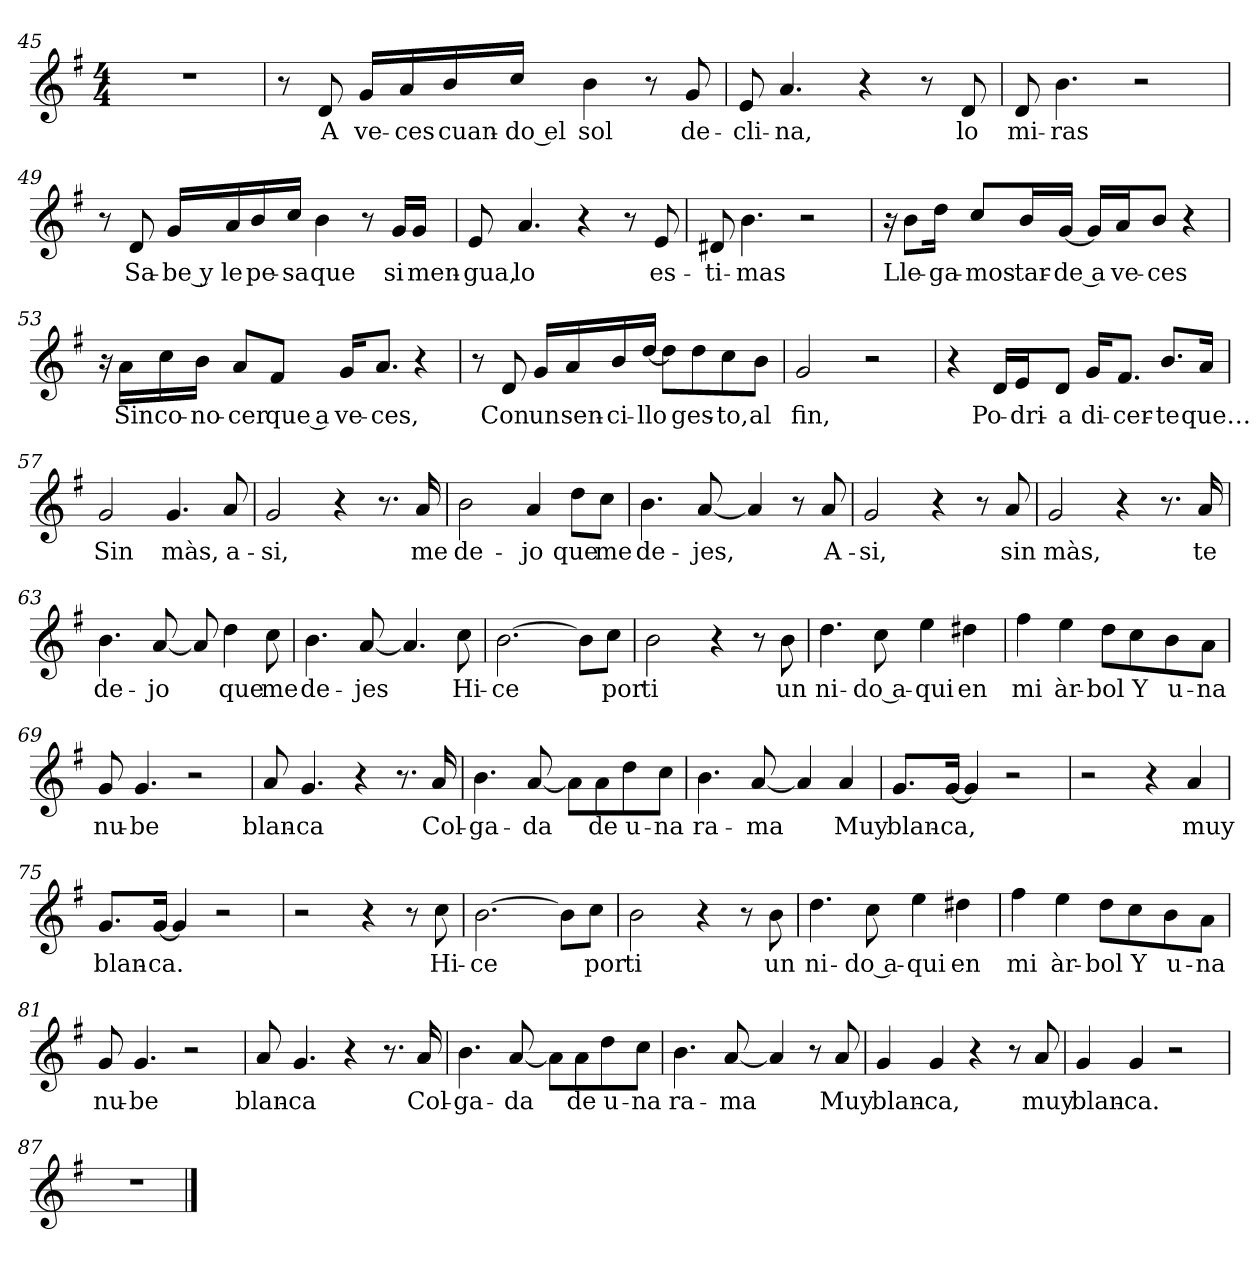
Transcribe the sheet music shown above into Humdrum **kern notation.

**kern	**text
*part1	*part1
*staff1	*staff1
*clefG2	*
*k[f#]	*
*G:	*
*M4/4	*
=45	=45
1r	.
=46	=46
8r	.
!	!LO:LY:b
8d/	A
!	!LO:LY:b
16g/LL	ve-
!	!LO:LY:b
16a/	-ces
!	!LO:LY:b
16b/	cuan-
!	!LO:LY:b
16cc/JJ	-do el
!	!LO:LY:b
4b\	sol
8r	.
!	!LO:LY:b
8g/	de-
=47	=47
!	!LO:LY:b
8e/	-cli-
!	!LO:LY:b
4.a/	-na,
4r	.
8r	.
!	!LO:LY:b
8d/	lo
!!LO:LB:g=z
=48	=48
!	!LO:LY:b
8d/	mi-
!	!LO:LY:b
4.b\	-ras
2r	.
=49	=49
8r	.
!	!LO:LY:b
8d/	Sa-
!	!LO:LY:b
16g/LL	-be y
!	!LO:LY:b
16a/	le
!	!LO:LY:b
16b/	pe-
!	!LO:LY:b
16cc/JJ	-sa
!	!LO:LY:b
4b\	que
8r	.
!	!LO:LY:b
16g/LL	si
!	!LO:LY:b
16g/JJ	men-
=50	=50
!	!LO:LY:b
8e/	-gua,
!	!LO:LY:b
4.a/	lo
4r	.
8r	.
!	!LO:LY:b
8e/	es-
!!LO:LB:g=z
=51	=51
!	!LO:LY:b
8d#X/	-ti-
!	!LO:LY:b
4.b\	-mas
2r	.
=52	=52
16r	.
!	!LO:LY:b
8b\L	Lle-
!	!LO:LY:b
16dd\Jk	-ga-
!	!LO:LY:b
8cc/L	-mos
!	!LO:LY:b
16b/L	tar-
!	!LO:LY:b
[16g/JJ	-de a
16g/LL]	.
!	!LO:LY:b
16a/J	ve-
!	!LO:LY:b
8b/J	-ces
4r	.
=53	=53
16r	.
!	!LO:LY:b
16a\LL	Sin
!	!LO:LY:b
16cc\	co-
!	!LO:LY:b
16b\JJ	-no-
!	!LO:LY:b
8a/L	-cer
!	!LO:LY:b
8f#/J	que a
!	!LO:LY:b
16g/KL	ve-
!	!LO:LY:b
8.a/J	-ces,
4r	.
!!LO:LB:g=z
=54	=54
8r	.
!	!LO:LY:b
8d/	Con
!	!LO:LY:b
16g/LL	un
!	!LO:LY:b
16a/	sen-
!	!LO:LY:b
16b/	-ci-
!	!LO:LY:b
[16dd/JJ	-llo
8dd\L]	.
!	!LO:LY:b
8dd\	ges-
!	!LO:LY:b
8cc\	-to,
!	!LO:LY:b
8b\J	al
=55	=55
!	!LO:LY:b
2g/	fin,
2r	.
=56	=56
4r	.
!	!LO:LY:b
16d/LL	Po-
!	!LO:LY:b
16e/J	-dri-
!	!LO:LY:b
8d/J	-a
!	!LO:LY:b
16g/KL	di-
!	!LO:LY:b
8.f#/J	-cer-
!	!LO:LY:b
8.b/L	-te
!	!LO:LY:b
16a/Jk	que…
!!LO:PB:g=z
=57	=57
!	!LO:LY:b
2g/	Sin
!	!LO:LY:b
4.g/	màs,
!	!LO:LY:b
8a/	a-
=58	=58
!	!LO:LY:b
2g/	-si,
4r	.
8.r	.
!	!LO:LY:b
16a/	me
=59	=59
!	!LO:LY:b
2b\	de-
!	!LO:LY:b
4a/	-jo
!	!LO:LY:b
8dd\L	que
!	!LO:LY:b
8cc\J	me
!!LO:LB:g=z
=60	=60
!	!LO:LY:b
4.b\	de-
!	!LO:LY:b
[8a/	-jes,
4a/]	.
8r	.
!	!LO:LY:b
8a/	A-
=61	=61
!	!LO:LY:b
2g/	-si,
4r	.
8r	.
!	!LO:LY:b
8a/	sin
=62	=62
!	!LO:LY:b
2g/	màs,
4r	.
8.r	.
!	!LO:LY:b
16a/	te
!!LO:LB:g=z
=63	=63
!	!LO:LY:b
4.b\	de-
!	!LO:LY:b
[8a/	-jo
8a/]	.
!	!LO:LY:b
4dd\	que
!	!LO:LY:b
8cc\	me
=64	=64
!	!LO:LY:b
4.b\	de-
!	!LO:LY:b
[8a/	-jes
4.a/]	.
!	!LO:LY:b
8cc\	Hi-
=65	=65
!	!LO:LY:b
[2.b\	-ce
8b\L]	.
!	!LO:LY:b
8cc\J	por
!!LO:LB:g=z
=66	=66
!	!LO:LY:b
2b\	ti
4r	.
8r	.
!	!LO:LY:b
8b\	un
=67	=67
!	!LO:LY:b
4.dd\	ni-
!	!LO:LY:b
8cc\	-do a-
!	!LO:LY:b
4ee\	-qui
!	!LO:LY:b
4dd#X\	en
=68	=68
!	!LO:LY:b
4ff#\	mi
!	!LO:LY:b
4ee\	àr-
!	!LO:LY:b
8dd\L	-bol
!	!LO:LY:b
8cc\	Y
!	!LO:LY:b
8b\	u-
!	!LO:LY:b
8a\J	-na
!!LO:LB:g=z
=69	=69
!	!LO:LY:b
8g/	nu-
!	!LO:LY:b
4.g/	-be
2r	.
=70	=70
!	!LO:LY:b
8a/	blan-
!	!LO:LY:b
4.g/	-ca
4r	.
8.r	.
!	!LO:LY:b
16a/	Col-
=71	=71
!	!LO:LY:b
4.b\	-ga-
!	!LO:LY:b
[8a/	-da
8a\L]	.
!	!LO:LY:b
8a\	de
!	!LO:LY:b
8dd\	u-
!	!LO:LY:b
8cc\J	-na
!!LO:LB:g=z
=72	=72
!	!LO:LY:b
4.b\	ra-
!	!LO:LY:b
[8a/	-ma
4a/]	.
!	!LO:LY:b
4a/	Muy
=73	=73
!	!LO:LY:b
8.g/L	blan-
!	!LO:LY:b
[16g/Jk	-ca,
4g/]	.
2r	.
=74	=74
2r	.
4r	.
!	!LO:LY:b
4a/	muy
!!LO:LB:g=z
=75	=75
!	!LO:LY:b
8.g/L	blan-
!	!LO:LY:b
[16g/Jk	-ca.
4g/]	.
2r	.
=76	=76
2r	.
4r	.
8r	.
!	!LO:LY:b
8cc\	Hi-
=77	=77
!	!LO:LY:b
[2.b\	-ce
8b\L]	.
!	!LO:LY:b
8cc\J	por
!!LO:LB:g=z
=78	=78
!	!LO:LY:b
2b\	ti
4r	.
8r	.
!	!LO:LY:b
8b\	un
=79	=79
!	!LO:LY:b
4.dd\	ni-
!	!LO:LY:b
8cc\	-do a-
!	!LO:LY:b
4ee\	-qui
!	!LO:LY:b
4dd#X\	en
=80	=80
!	!LO:LY:b
4ff#\	mi
!	!LO:LY:b
4ee\	àr-
!	!LO:LY:b
8dd\L	-bol
!	!LO:LY:b
8cc\	Y
!	!LO:LY:b
8b\	u-
!	!LO:LY:b
8a\J	-na
!!LO:LB:g=z
=81	=81
!	!LO:LY:b
8g/	nu-
!	!LO:LY:b
4.g/	-be
2r	.
=82	=82
!	!LO:LY:b
8a/	blan-
!	!LO:LY:b
4.g/	-ca
4r	.
8.r	.
!	!LO:LY:b
16a/	Col-
=83	=83
!	!LO:LY:b
4.b\	-ga-
!	!LO:LY:b
[8a/	-da
8a\L]	.
!	!LO:LY:b
8a\	de
!	!LO:LY:b
8dd\	u-
!	!LO:LY:b
8cc\J	-na
!!LO:LB:g=z
=84	=84
!	!LO:LY:b
4.b\	ra-
!	!LO:LY:b
[8a/	-ma
4a/]	.
8r	.
!	!LO:LY:b
8a/	Muy
=85	=85
!	!LO:LY:b
4g/	blan-
!	!LO:LY:b
4g/	-ca,
4r	.
8r	.
!	!LO:LY:b
8a/	muy
=86	=86
!	!LO:LY:b
4g/	blan-
!	!LO:LY:b
4g/	-ca.
2r	.
=87	=87
1r	.
==	==
*-	*-
